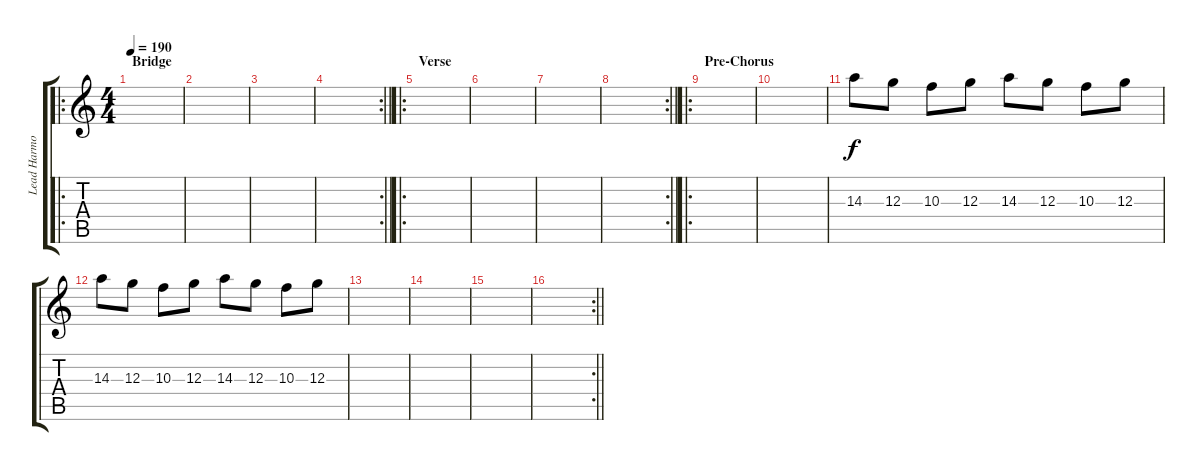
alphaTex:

\track ("Lead Harmony" "Lead Harmo") {instrument distortionguitar}
\staff {score tabs}
\tuning (E4 B3 G3 D3 A2 D2) {hide}
\ro
\ts (4 4)
\section ("" "Bridge")
\tempo 190
\clef g2
\ks c
|
|
|
\rc 2
\barLineRight lightlight
|
\ro
\section ("" "Verse")
|
|
|
\rc 2
\barLineRight lightlight
|
\ro
\section ("" "Pre-Chorus")
|
|
14.3.8 12.3.8 10.3.8 12.3.8 14.3.8 12.3.8 10.3.8 12.3.8 |
14.3.8 12.3.8 10.3.8 12.3.8 14.3.8 12.3.8 10.3.8 12.3.8 |
|
|
|
\rc 2
\barLineRight lightlight
